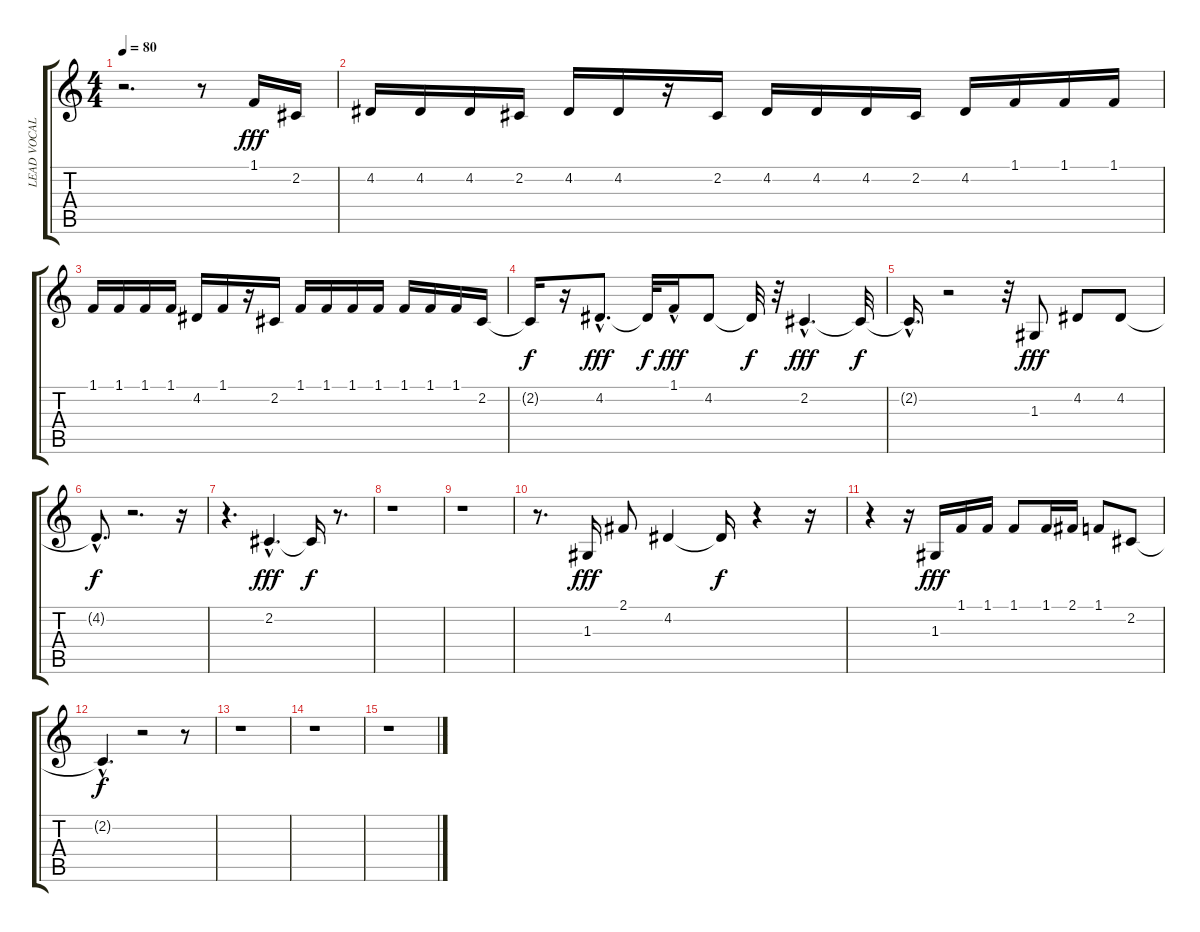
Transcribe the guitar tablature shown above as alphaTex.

\track ("LEAD VOCAL" "LEAD VOCAL") {instrument voiceoohs}
\staff {score tabs}
\tuning (E4 B3 G3 D3 A2 E2) {hide}
\ts (4 4)
\tempo 80
\clef g2
\ks c
r.2{d dy fff} r.8 1.1.16 2.2.16{volume 14} |
4.2.16 4.2.16 4.2.16 2.2.16 4.2.16 4.2.16 r.16 2.2.16 4.2.16 4.2.16 4.2.16 2.2.16 4.2.16 1.1.16 1.1.16 1.1.16 |
1.1.16 1.1.16 1.1.16 1.1.16 4.2.16 1.1.16 r.16 2.2.16 1.1.16 1.1.16 1.1.16 1.1.16 1.1.16 1.1.16 1.1.16 2.2.16 |
2.2{t}.16{dy f} r.16 4.2{hac}.8{d dy fff} 4.2{t}.32{dy f} 1.1{hac}.16{dy fff} 4.2.8 4.2{t}.32{dy f} r.32 2.2{hac}.4{d dy fff} 2.2{t}.32{dy f} |
2.2{hac t}.16{d} r.2 r.32 1.3.8{dy fff volume 13} 4.2.8 4.2.8 |
4.2{hac t}.8{d dy f} r.2{d} r.16 |
r.4{d} 2.2{hac}.4{d dy fff} 2.2{t}.16{dy f} r.8{d} |
r.1 |
r.1 |
r.8{d} 1.3.16{dy fff} 2.1.8 4.2.4 4.2{t}.16{dy f} r.4 r.16 |
r.4 r.16 1.3.16{dy fff} 1.1.16 1.1.16 1.1.8 1.1.16 2.1.16 1.1.8 2.2.8 |
2.2{hac t}.4{d dy f} r.2 r.8 |
r.1 |
r.1 |
r.1
